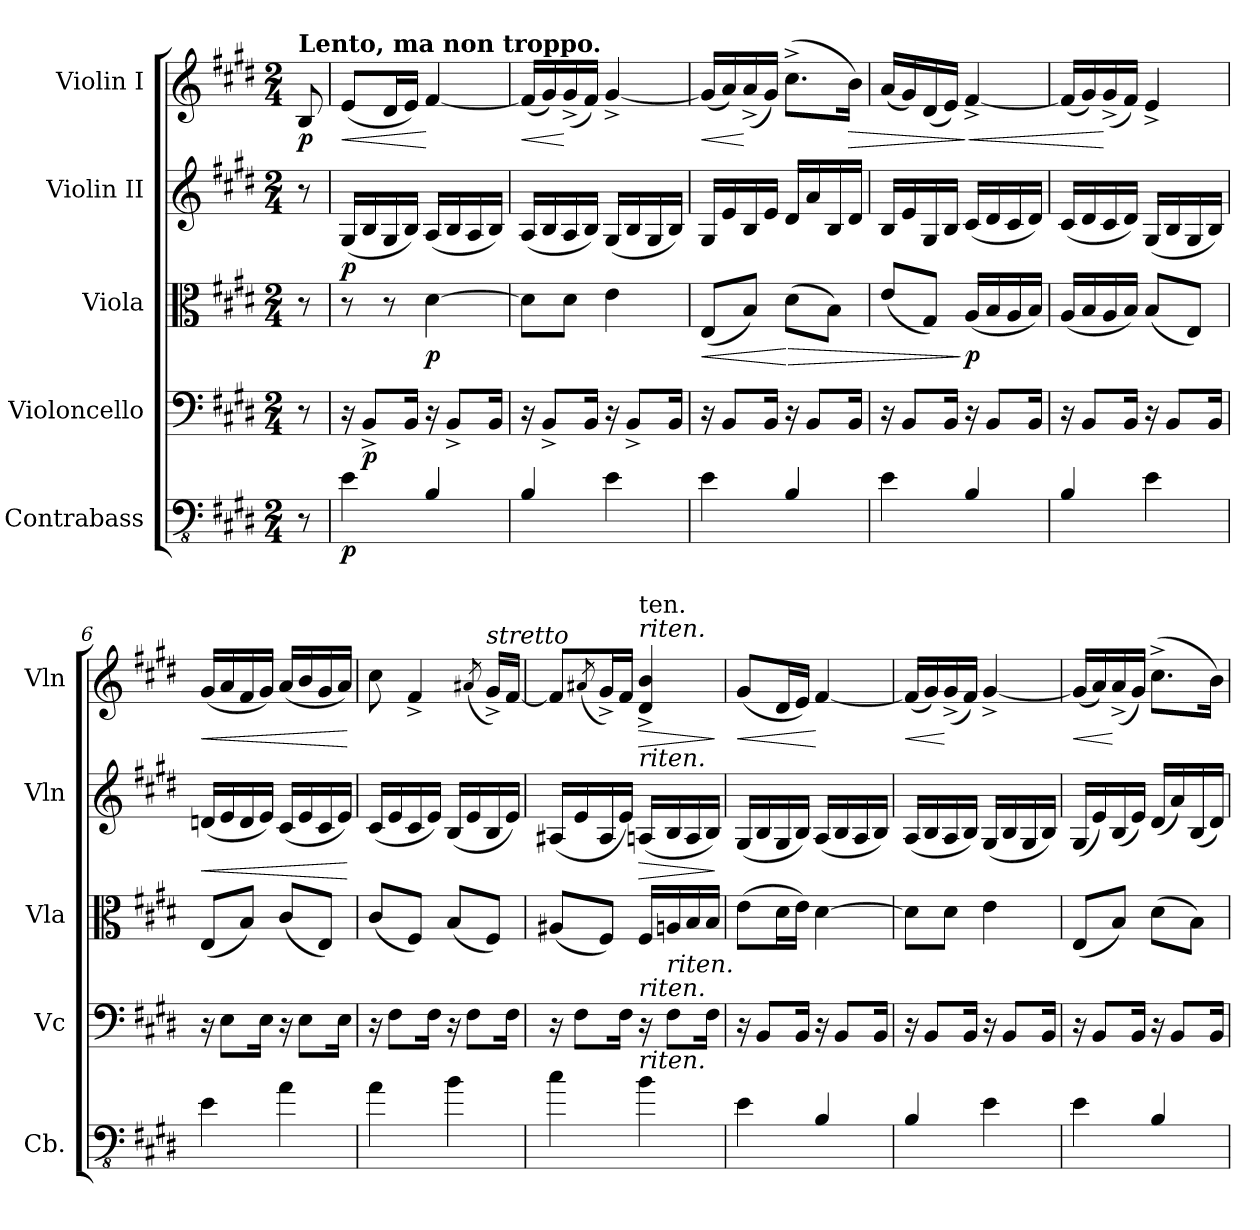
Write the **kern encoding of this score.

**kern	**dynam	**kern	**dynam	**kern	**dynam	**kern	**dynam	**kern	**dynam
*part5	*part5	*part4	*part4	*part3	*part3	*part2	*part2	*part1	*part1
*staff5	*staff5	*staff4	*staff4	*staff3	*staff3	*staff2	*staff2	*staff1	*staff1
*I"Contrabass	*	*I"Violoncello	*	*I"Viola	*	*I"Violin II	*	*I"Violin I	*
*I'Cb.	*	*I'Vc	*	*I'Vla	*	*I'Vln	*	*I'Vln	*
*clefFv4	*	*clefF4	*	*clefC3	*	*clefG2	*	*clefG2	*
*ITrd7c12	*	*	*	*	*	*	*	*	*
*k[f#c#g#d#]	*	*k[f#c#g#d#]	*	*k[f#c#g#d#]	*	*k[f#c#g#d#]	*	*k[f#c#g#d#]	*
*M2/4	*	*M2/4	*	*M2/4	*	*M2/4	*	*M2/4	*
*MM50	*	*MM50	*	*MM50	*	*MM50	*	*MM50	*
=	=	=	=	=	=	=	=	=	=
!	!	!	!	!	!	!	!	!LO:TX:a:B:t=Lento, ma non troppo.	!
!	!	!	!	!	!	!	!	!	!LO:DY:b
8r	.	8r	.	8r	.	8r	.	8B/	p
=1	=1	=1	=1	=1	=1	=1	=1	=1	=1
!	!LO:DY:b	!	!	!	!LO:DY:a	!	!	!	!LO:HP:b
4EE\	p	16r	.	8r	p	(16G#/LL	.	(8e/L	<
!	!	!	!LO:DY:b	!	!	!	!	!	!
.	.	8BB^/L	p	.	.	16B/	.	.	.
.	.	.	.	8r	.	16G#/	.	16d#/L	.
.	.	16BB/Jk	.	.	.	16B/JJ)	.	16e/JJ)	.
!	!	!	!	!	!LO:DY:b	!	!	!	!
4BBB/	.	16r	.	[4d#\	p	(16A/LL	.	[4f#/	[
.	.	8BB^/L	.	.	.	16B/	.	.	.
.	.	.	.	.	.	16A/	.	.	.
.	.	16BB/Jk	.	.	.	16B/JJ)	.	.	.
=2	=2	=2	=2	=2	=2	=2	=2	=2	=2
!	!	!	!	!	!	!	!	!	!LO:HP:b
4BBB/	.	16r	.	8d#\L]	.	(16A/LL	.	(16f#/LL]	<
.	.	8BB^/L	.	.	.	16B/	.	16g#/)	.
.	.	.	.	8d#\J	.	16A/	.	(16g#^/	[
.	.	16BB/Jk	.	.	.	16B/JJ)	.	16f#/JJ)	.
4EE\	.	16r	.	4e\	.	(16G#/LL	.	[4g#^/	.
.	.	8BB^/L	.	.	.	16B/	.	.	.
.	.	.	.	.	.	16G#/	.	.	.
.	.	16BB/Jk	.	.	.	16B/JJ)	.	.	.
=3	=3	=3	=3	=3	=3	=3	=3	=3	=3
!	!	!	!	!	!LO:HP:b	!	!	!	!LO:HP:b
4EE\	.	16r	.	(8E/L	<	16G#/LL	.	(16g#/LL]	<
.	.	8BB/L	.	.	.	16e/	.	16a/)	.
.	.	.	.	8B/J)	.	16B/	.	(16a^/	[
.	.	16BB/Jk	.	.	.	16e/JJ	.	16g#/JJ)	.
!	!	!	!	!	!LO:HP:n=1:b	!	!	!	!
4BBB/	.	16r	.	(8d#\L	[ >	16d#/LL	.	(8.cc#^\L	.
.	.	8BB/L	.	.	.	16a/	.	.	.
.	.	.	.	8B\J)	.	16B/	.	.	.
!	!	!	!	!	!	!	!	!	!LO:HP:b
.	.	16BB/Jk	.	.	.	16d#/JJ	.	16b\Jk)	>
=4	=4	=4	=4	=4	=4	=4	=4	=4	=4
4EE\	.	16r	.	(8e/L	.	16B/LL	.	(16a/LL	.
.	.	8BB/L	.	.	.	16e/	.	16g#/)	.
.	.	.	.	8G#/J)	.	16G#/	.	(16d#/	.
.	.	16BB/Jk	.	.	.	16B/JJ	.	16e/JJ)	.
!	!	!	!	!	!LO:DY:n=1:b	!	!	!	!LO:HP:n=1:b
4BBB/	.	16r	.	(16A/LL	] p	(16c#/LL	.	[4f#^/	] <
.	.	8BB/L	.	16B/	.	16d#/	.	.	.
.	.	.	.	16A/	.	16c#/	.	.	.
.	.	16BB/Jk	.	16B/JJ)	.	16d#/JJ)	.	.	.
!!LO:LB:g=z
=5	=5	=5	=5	=5	=5	=5	=5	=5	=5
4BBB/	.	16r	.	(16A/LL	.	(16c#/LL	.	(>16f#/LL]	.
.	.	8BB/L	.	16B/	.	16d#/	.	16g#/)	.
.	.	.	.	16A/	.	16c#/	.	(>16g#^/	[
.	.	16BB/Jk	.	16B/JJ)	.	16d#/JJ)	.	16f#/JJ)	.
4EE\	.	16r	.	(8B/L	.	(16G#/LL	.	4e^/	.
.	.	8BB/L	.	.	.	16B/	.	.	.
.	.	.	.	8E/J)	.	16G#/	.	.	.
.	.	16BB/Jk	.	.	.	16B/JJ)	.	.	.
=6	=6	=6	=6	=6	=6	=6	=6	=6	=6
!	!	!	!	!	!	!	!LO:HP:b	!	!LO:HP:b
4EE\	.	16r	.	(8E/L	.	(16dn/LL	<	(16g#/LL	<
.	.	8E\L	.	.	.	16e/	.	16a/	.
.	.	.	.	8B/J)	.	16d/	.	16f#/	.
.	.	16E\Jk	.	.	.	16e/JJ)	.	16g#/JJ)	.
4AA\	.	16r	.	(8c#/L	.	(16c#/LL	.	(16a/LL	.
.	.	8E\L	.	.	.	16e/	.	16b/	.
.	.	.	.	8E/J)	.	16c#/	.	16g#/	.
.	.	16E\Jk	.	.	.	16e/JJ)	.	16a/JJ)	.
.	.	.	.	.	.	.	[	.	[
=7	=7	=7	=7	=7	=7	=7	=7	=7	=7
4AA\	.	16r	.	(8c#/L	.	(16c#/LL	.	8cc#\	.
.	.	8F#\L	.	.	.	16e/	.	.	.
.	.	.	.	8F#/J)	.	16c#/	.	4f#^/	.
.	.	16F#\Jk	.	.	.	16e/JJ)	.	.	.
4BB\	.	16r	.	(8B/L	.	(16B/LL	.	.	.
.	.	8F#\L	.	.	.	16e/	.	.	.
.	.	.	.	.	.	.	.	(8qa#X/	.
!	!	!	!	!	!	!	!	!LO:TX:a:i:t=stretto	!
.	.	.	.	8F#/J)	.	16B/	.	16g#^/LL)	.
.	.	16F#\Jk	.	.	.	16e/JJ)	.	[16f#/JJ	.
=8	=8	=8	=8	=8	=8	=8	=8	=8	=8
4C#\	.	16r	.	(8A#X/L	.	(16A#X/LL	.	8f#/L]	.
.	.	8F#\L	.	.	.	16e/	.	.	.
.	.	.	.	.	.	.	.	(8qa#X/	.
.	.	.	.	8F#/J)	.	16A#/	.	16g#^/L)	.
.	.	16F#\Jk	.	.	.	16e/JJ)	.	16f#/JJ	.
!	!	!	!	!	!	!	!	!LO:TX:a:i:t=riten.	!
!	!	!	!	!	!	!	!	!LO:TX:a:t=ten.	!
!	!	!	!	!	!	!LO:TX:a:i:t=riten.	!	!	!
!	!	!LO:TX:a:i:t=riten.	!	!	!	!	!	!	!
!LO:TX:a:i:t=riten.	!	!	!	!	!	!	!	!	!
!	!	!	!	!	!	!	!LO:HP:b	!	!LO:HP:b
4BB\	.	16r	.	16F#/LL	.	(16An/LL	>	4d#/^ 4b/^	>
!	!	!LO:TX:a:i:t=riten.	!	!	!	!	!	!	!
.	.	8F#\L	.	16An/	.	16B/	.	.	.
.	.	.	.	16B/	.	16A/	.	.	.
.	.	16F#\Jk	.	16B/JJ	.	16B/JJ)	.	.	.
.	.	.	.	.	.	.	]	.	]
=9	=9	=9	=9	=9	=9	=9	=9	=9	=9
!	!	!	!	!	!	!	!	!	!LO:HP:b
4EE\	.	16r	.	(8e\L	.	(16G#/LL	.	(8g#/L	<
.	.	8BB/L	.	.	.	16B/	.	.	.
.	.	.	.	16d#\L	.	16G#/	.	16d#/L	.
.	.	16BB/Jk	.	16e\JJ)	.	16B/JJ)	.	16e/JJ)	.
4BBB/	.	16r	.	[4d#\	.	(16A/LL	.	[4f#/	[
.	.	8BB/L	.	.	.	16B/	.	.	.
.	.	.	.	.	.	16A/	.	.	.
.	.	16BB/Jk	.	.	.	16B/JJ)	.	.	.
!!LO:PB:g=z
=10	=10	=10	=10	=10	=10	=10	=10	=10	=10
!	!	!	!	!	!	!	!	!	!LO:HP:b
4BBB/	.	16r	.	8d#\L]	.	(16A/LL	.	(16f#/LL]	<
.	.	8BB/L	.	.	.	16B/	.	16g#/)	.
.	.	.	.	8d#\J	.	16A/	.	(16g#^/	[
.	.	16BB/Jk	.	.	.	16B/JJ)	.	16f#/JJ)	.
4EE\	.	16r	.	4e\	.	(16G#/LL	.	[4g#^/	.
.	.	8BB/L	.	.	.	16B/	.	.	.
.	.	.	.	.	.	16G#/	.	.	.
.	.	16BB/Jk	.	.	.	16B/JJ)	.	.	.
=11	=11	=11	=11	=11	=11	=11	=11	=11	=11
!	!	!	!	!	!	!	!	!	!LO:HP:b
4EE\	.	16r	.	(8E/L	.	(16G#/LL	.	(16g#/LL]	<
.	.	8BB/L	.	.	.	16e/)	.	16a/)	.
.	.	.	.	8B/J)	.	(16B/	.	(16a^/	[
.	.	16BB/Jk	.	.	.	16e/JJ)	.	16g#/JJ)	.
4BBB/	.	16r	.	(8d#\L	.	(16d#/LL	.	(8.cc#^\L	.
.	.	8BB/L	.	.	.	16a/)	.	.	.
.	.	.	.	8B\J)	.	(16B/	.	.	.
.	.	16BB/Jk	.	.	.	16d#/JJ)	.	16b\Jk)	.
=	=	=	=	=	=	=	=	=	=
*-	*-	*-	*-	*-	*-	*-	*-	*-	*-
